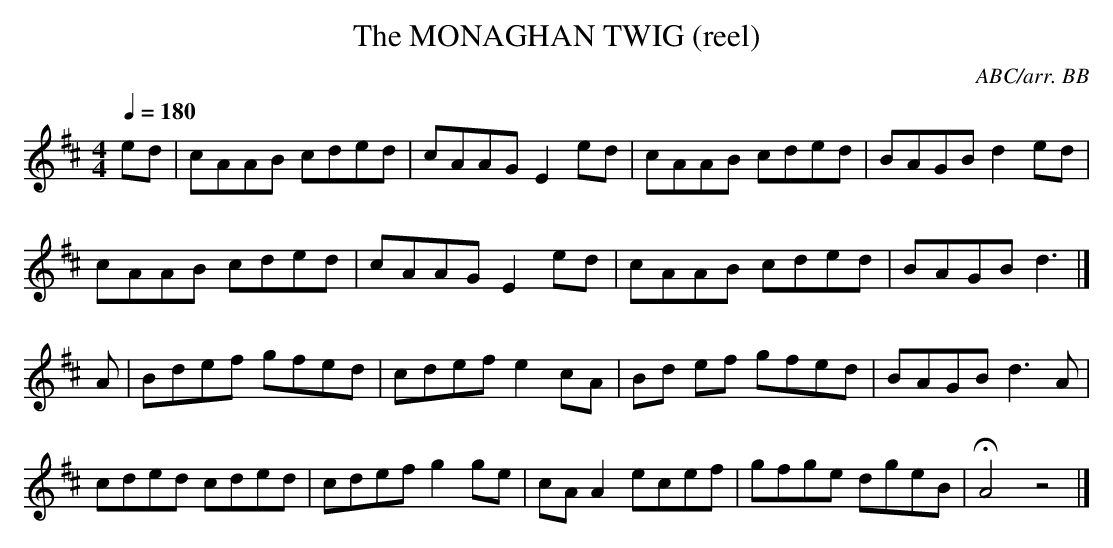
X:1
T:MONAGHAN TWIG (reel), The
C:ABC/arr. BB
Q:1/4=180
M:4/4
L:1/8
K:Amix
ed|cAAB cded|cAAG E2 ed|cAAB cded|BAGB d2 ed|
cAAB cded|cAAG E2 ed|cAAB cded|BAGB d3|]
A|Bdef gfed|cdef e2 cA|Bd ef gfed|BAGB d3 A|
cded cded|cdef g2 ge|cA A2 ecef|gfge dgeB|HA4z4|]
